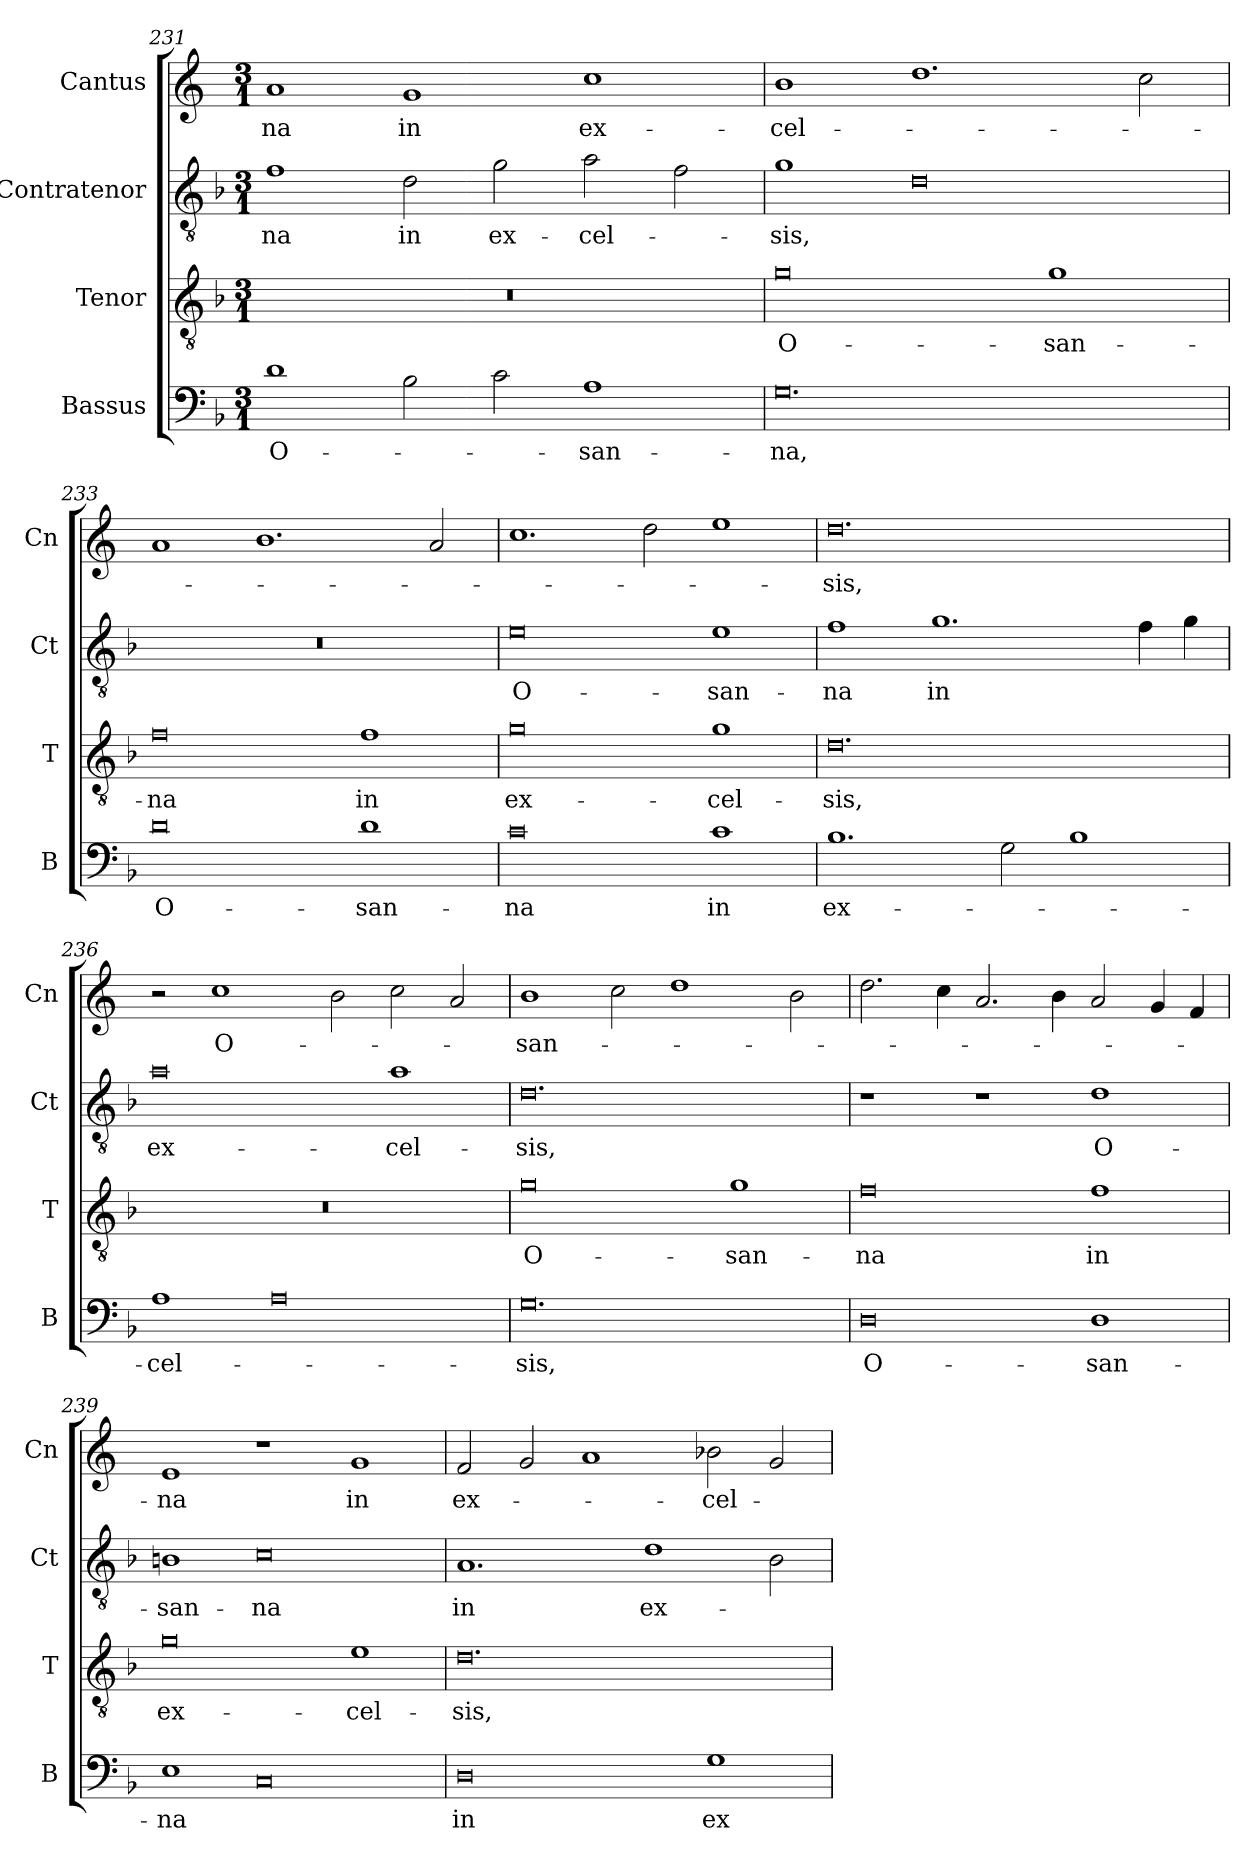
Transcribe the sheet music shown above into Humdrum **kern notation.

**kern	**text	**kern	**text	**kern	**text	**kern	**text
*part4	*part4	*part3	*part3	*part2	*part2	*part1	*part1
*staff4	*staff4	*staff3	*staff3	*staff2	*staff2	*staff1	*staff1
*I"Bassus	*	*I"Tenor	*	*I"Contratenor	*	*I"Cantus	*
*I'B	*	*I'T	*	*I'Ct	*	*I'Cn	*
*clefF4	*	*clefGv2	*	*clefGv2	*	*clefG2	*
*k[b-]	*	*k[b-]	*	*k[b-]	*	*k[]	*
*M3/1	*	*M3/1	*	*M3/1	*	*M3/1	*
=231	=231	=231	=231	=231	=231	=231	=231
1d	O-	0.r	.	1f	-na	1a	-na
2B-\	.	.	.	2d\	in	1g	in
2c\	.	.	.	2g\	ex-	.	.
1A	-san-	.	.	2a\	-cel-	1cc	ex-
.	.	.	.	2f\	.	.	.
=232	=232	=232	=232	=232	=232	=232	=232
0.G	-na,	0g	O-	1g	-sis,	1b	-cel-
.	.	.	.	0d	.	1.dd	.
.	.	1g	-san-	.	.	.	.
.	.	.	.	.	.	2cc\	.
=233	=233	=233	=233	=233	=233	=233	=233
0d	O-	0f	-na	0.r	.	1a	.
.	.	.	.	.	.	1.b	.
1d	-san-	1f	in	.	.	.	.
.	.	.	.	.	.	2a/	.
=234	=234	=234	=234	=234	=234	=234	=234
0c	-na	0g	ex-	0e	O-	1.cc	.
.	.	.	.	.	.	2dd\	.
1c	in	1g	-cel-	1e	-san-	1ee	.
=235	=235	=235	=235	=235	=235	=235	=235
1.B-	ex-	0.d	-sis,	1f	-na	0.dd	-sis,
.	.	.	.	1.g	in	.	.
2G\	.	.	.	.	.	.	.
1B-	.	.	.	.	.	.	.
.	.	.	.	4f\	.	.	.
.	.	.	.	4g\	.	.	.
=236	=236	=236	=236	=236	=236	=236	=236
1A	-cel-	0.r	.	0a	ex-	2r	.
.	.	.	.	.	.	1cc	O-
0A	.	.	.	.	.	.	.
.	.	.	.	.	.	2b\	.
.	.	.	.	1a	-cel-	2cc\	.
.	.	.	.	.	.	2a/	.
=237	=237	=237	=237	=237	=237	=237	=237
0.G	-sis,	0g	O-	0.d	-sis,	1b	-san-
.	.	.	.	.	.	2cc\	.
.	.	.	.	.	.	1dd	.
.	.	1g	-san-	.	.	.	.
.	.	.	.	.	.	2b\	.
=238	=238	=238	=238	=238	=238	=238	=238
0D	O-	0f	-na	1r	.	2.dd\	.
.	.	.	.	.	.	4cc\	.
.	.	.	.	1r	.	2.a/	.
.	.	.	.	.	.	4b\	.
1D	-san-	1f	in	1d	O-	2a/	.
.	.	.	.	.	.	4g/	.
.	.	.	.	.	.	4f/	.
=239	=239	=239	=239	=239	=239	=239	=239
1E	-na	0g	ex-	1Bn	-san-	1e	-na
0C	.	.	.	0c	-na	1r	.
.	.	1e	-cel-	.	.	1g	in
=240	=240	=240	=240	=240	=240	=240	=240
0D	in	0.d	-sis,	1.A	in	2f/	ex-
.	.	.	.	.	.	2g/	.
.	.	.	.	.	.	1a	.
.	.	.	.	1d	ex-	.	.
1G	ex-	.	.	.	.	2b-X\	-cel-
.	.	.	.	2B-\	.	2g/	.
=	=	=	=	=	=	=	=
*-	*-	*-	*-	*-	*-	*-	*-
